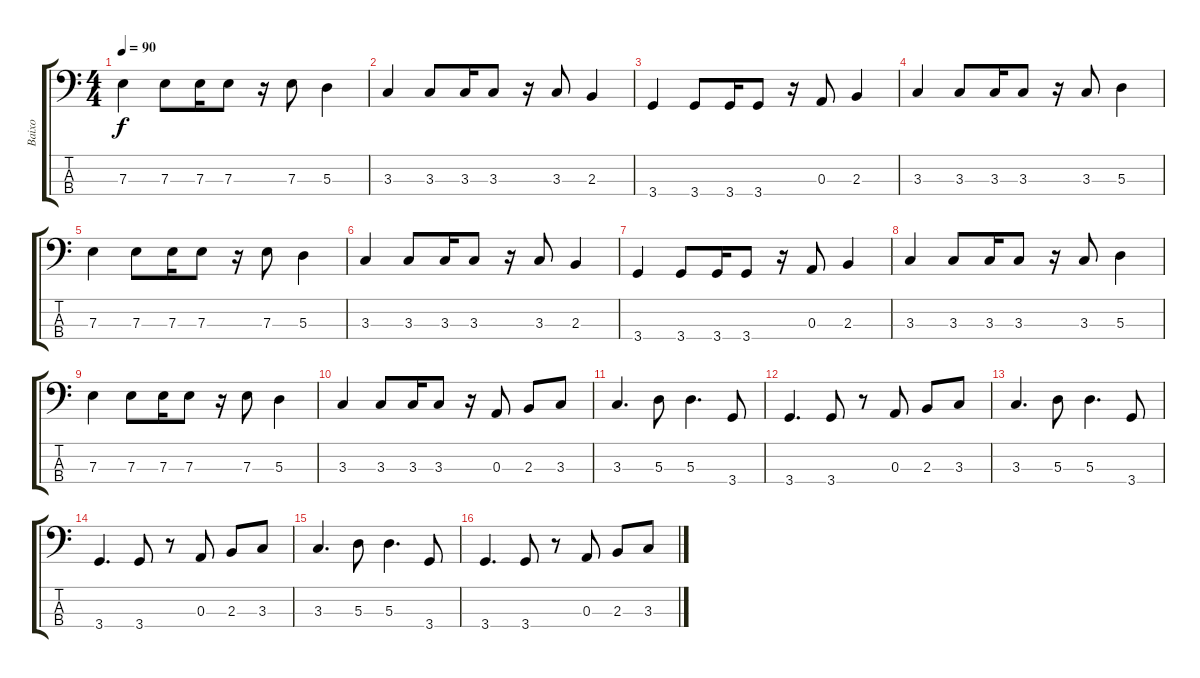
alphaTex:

\track ("Baixo" "Baixo") {instrument electricbassfinger}
\staff {score tabs}
\tuning (G2 D2 A1 E1) {hide}
\ts (4 4)
\tempo 90
\clef f4
\ks c
7.3.4{dy f} 7.3.8 7.3.16 7.3.8 r.16 7.3.8 5.3.4 |
3.3.4 3.3.8 3.3.16 3.3.8 r.16 3.3.8 2.3.4 |
3.4.4 3.4.8 3.4.16 3.4.8 r.16 0.3.8 2.3.4 |
3.3.4 3.3.8 3.3.16 3.3.8 r.16 3.3.8 5.3.4 |
7.3.4 7.3.8 7.3.16 7.3.8 r.16 7.3.8 5.3.4 |
3.3.4 3.3.8 3.3.16 3.3.8 r.16 3.3.8 2.3.4 |
3.4.4 3.4.8 3.4.16 3.4.8 r.16 0.3.8 2.3.4 |
3.3.4 3.3.8 3.3.16 3.3.8 r.16 3.3.8 5.3.4 |
7.3.4 7.3.8 7.3.16 7.3.8 r.16 7.3.8 5.3.4 |
3.3.4 3.3.8 3.3.16 3.3.8 r.16 0.3.8 2.3.8 3.3.8 |
3.3.4{d} 5.3.8 5.3.4{d} 3.4.8 |
3.4.4{d} 3.4.8 r.8 0.3.8 2.3.8 3.3.8 |
3.3.4{d} 5.3.8 5.3.4{d} 3.4.8 |
3.4.4{d} 3.4.8 r.8 0.3.8 2.3.8 3.3.8 |
3.3.4{d} 5.3.8 5.3.4{d} 3.4.8 |
3.4.4{d} 3.4.8 r.8 0.3.8 2.3.8 3.3.8
